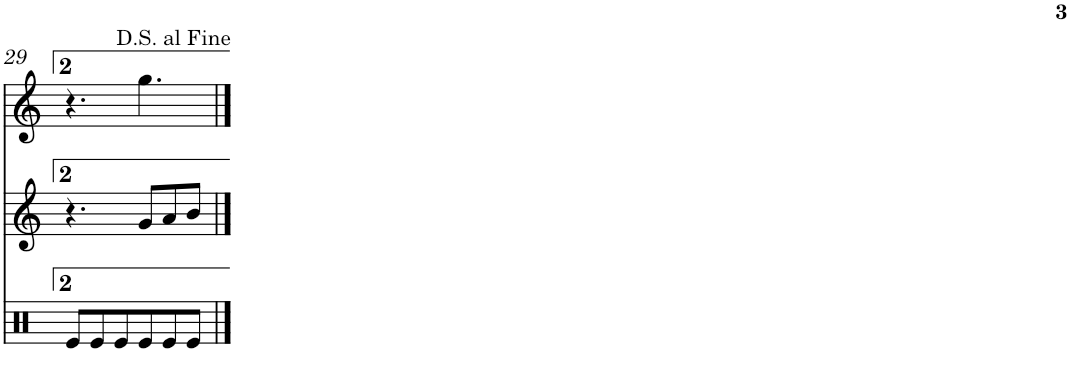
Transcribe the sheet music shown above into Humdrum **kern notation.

**kern	**kern	**kern
*part3	*part2	*part1
*staff3	*staff2	*staff1
*I"Timbal	*I"Gralla 2	*I"Gralla 1
!!LO:PB:g=z
*clefX	*clefG2	*clefG2
*k[]	*k[]	*k[]
*M3/8	*M3/8	*M3/8
=29	=29	=29
8e/L	4.r	4.r
8e/	.	.
8e/	.	.
8e/	8g/L	4.gg\
8e/	8a/	.
8e/J	8b/J	.
==	==	==
*-	*-	*-
